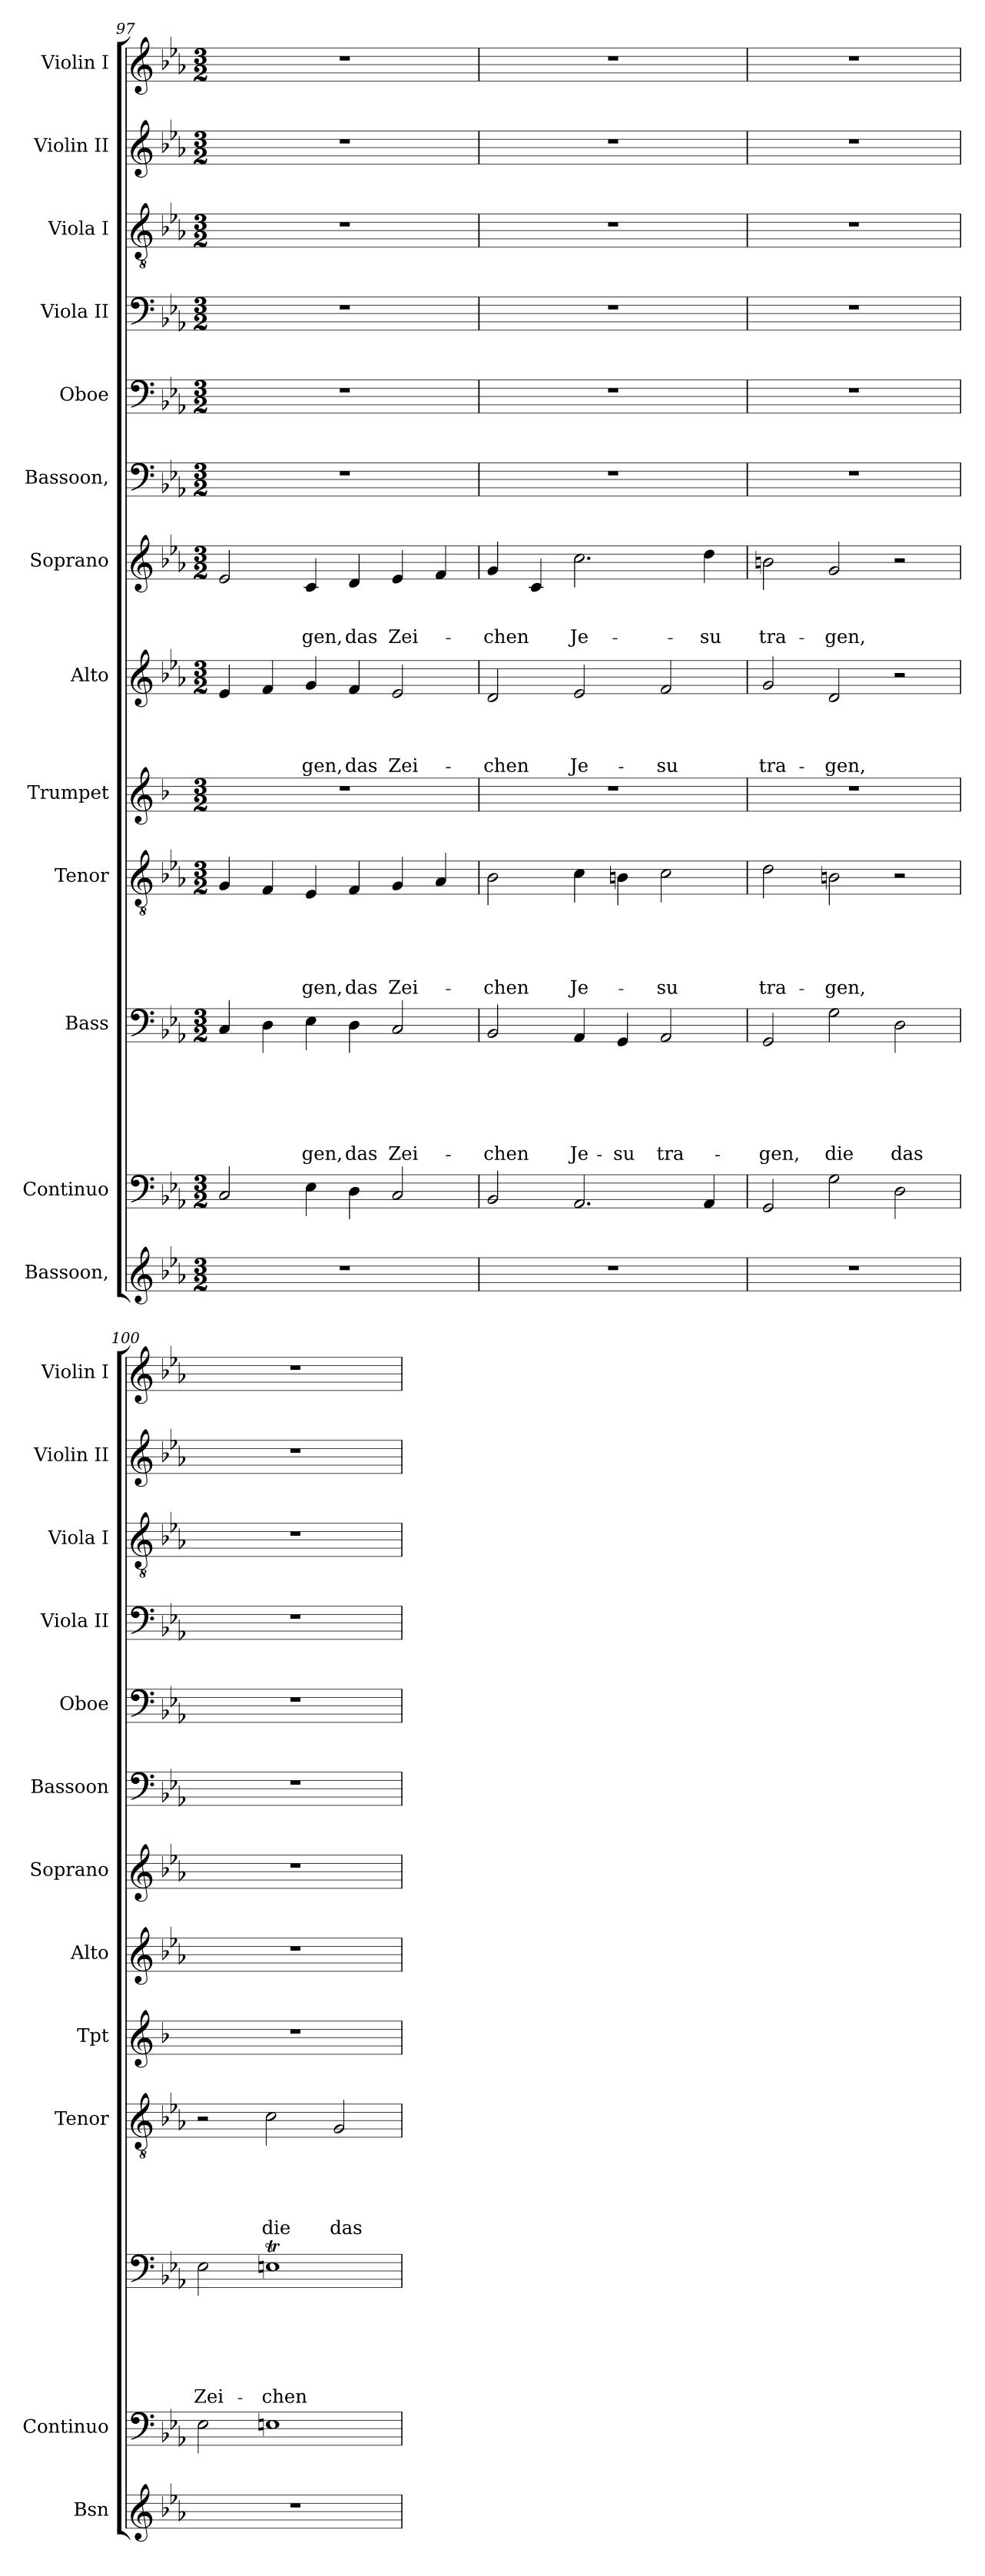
**kern	**kern	**kern	**text	**text	**text	**text	**text	**text	**kern	**text	**text	**text	**text	**text	**kern	**kern	**text	**text	**text	**text	**kern	**text	**text	**text	**kern	**kern	**kern	**kern	**kern	**kern
*part13	*part12	*part11	*part11	*part11	*part11	*part11	*part11	*part11	*part10	*part10	*part10	*part10	*part10	*part10	*part9	*part8	*part8	*part8	*part8	*part8	*part7	*part7	*part7	*part7	*part6	*part5	*part4	*part3	*part2	*part1
*staff13	*staff12	*staff11	*staff11	*staff11	*staff11	*staff11	*staff11	*staff11	*staff10	*staff10	*staff10	*staff10	*staff10	*staff10	*staff9	*staff8	*staff8	*staff8	*staff8	*staff8	*staff7	*staff7	*staff7	*staff7	*staff6	*staff5	*staff4	*staff3	*staff2	*staff1
*I"Bassoon,	*I"Continuo	*I"Bass	*	*	*	*	*	*	*I"Tenor	*	*	*	*	*	*I"Trumpet	*I"Alto	*	*	*	*	*I"Soprano	*	*	*	*I"Bassoon,	*I"Oboe	*I"Viola II	*I"Viola I	*I"Violin II	*I"Violin I
*I'Bsn	*I'Continuo	*	*	*	*	*	*	*	*I'Tenor	*	*	*	*	*	*I'Tpt	*I'Alto	*	*	*	*	*I'Soprano	*	*	*	*I'Bassoon	*I'Oboe	*I'Viola II	*I'Viola I	*I'Violin II	*I'Violin I
!!LO:PB:g=z
*clefG2	*clefF4	*clefF4	*	*	*	*	*	*	*clefGv2	*	*	*	*	*	*clefG2	*clefG2	*	*	*	*	*clefG2	*	*	*	*clefF4	*clefF4	*clefF4	*clefGv2	*clefG2	*clefG2
*	*	*	*	*	*	*	*	*	*	*	*	*	*	*	*ITrd1c2	*	*	*	*	*	*	*	*	*	*	*	*	*	*	*
*k[b-e-a-]	*k[b-e-a-]	*k[b-e-a-]	*	*	*	*	*	*	*k[b-e-a-]	*	*	*	*	*	*k[b-e-a-]	*k[b-e-a-]	*	*	*	*	*k[b-e-a-]	*	*	*	*k[b-e-a-]	*k[b-e-a-]	*k[b-e-a-]	*k[b-e-a-]	*k[b-e-a-]	*k[b-e-a-]
*E-:	*E-:	*E-:	*	*	*	*	*	*	*E-:	*	*	*	*	*	*E-:	*E-:	*	*	*	*	*E-:	*	*	*	*E-:	*E-:	*E-:	*E-:	*E-:	*E-:
*M3/2	*M3/2	*M3/2	*	*	*	*	*	*	*M3/2	*	*	*	*	*	*M3/2	*M3/2	*	*	*	*	*M3/2	*	*	*	*M3/2	*M3/2	*M3/2	*M3/2	*M3/2	*M3/2
=97	=97	=97	=97	=97	=97	=97	=97	=97	=97	=97	=97	=97	=97	=97	=97	=97	=97	=97	=97	=97	=97	=97	=97	=97	=97	=97	=97	=97	=97	=97
1.r	2C/	4C/	.	.	.	.	.	.	4G/	.	.	.	.	.	1.r	4e-/	.	.	.	.	2e-/	.	.	.	1.r	1.r	1.r	1.r	1.r	1.r
.	.	4D\	.	.	.	.	.	.	4F/	.	.	.	.	.	.	4f/	.	.	.	.	.	.	.	.	.	.	.	.	.	.
!	!	!	!	!	!	!	!	!LO:LY:b	!	!	!	!	!	!LO:LY:b	!	!	!	!	!	!LO:LY:b	!	!	!	!LO:LY:b	!	!	!	!	!	!
.	4E-\	4E-\	.	.	.	.	.	-gen,	4E-/	.	.	.	.	-gen,	.	4g/	.	.	.	-gen,	4c/	.	.	-gen,	.	.	.	.	.	.
!	!	!	!	!	!	!	!	!LO:LY:b	!	!	!	!	!	!LO:LY:b	!	!	!	!	!	!LO:LY:b	!	!	!	!LO:LY:b	!	!	!	!	!	!
.	4D\	4D\	.	.	.	.	.	das	4F/	.	.	.	.	das	.	4f/	.	.	.	das	4d/	.	.	das	.	.	.	.	.	.
!	!	!	!	!	!	!	!	!LO:LY:b	!	!	!	!	!	!LO:LY:b	!	!	!	!	!	!LO:LY:b	!	!	!	!LO:LY:b	!	!	!	!	!	!
.	2C/	2C/	.	.	.	.	.	Zei-	4G/	.	.	.	.	Zei-	.	2e-/	.	.	.	Zei-	4e-/	.	.	Zei-	.	.	.	.	.	.
.	.	.	.	.	.	.	.	.	4A-/	.	.	.	.	.	.	.	.	.	.	.	4f/	.	.	.	.	.	.	.	.	.
=98	=98	=98	=98	=98	=98	=98	=98	=98	=98	=98	=98	=98	=98	=98	=98	=98	=98	=98	=98	=98	=98	=98	=98	=98	=98	=98	=98	=98	=98	=98
!	!	!	!	!	!	!	!	!LO:LY:b	!	!	!	!	!	!LO:LY:b	!	!	!	!	!	!LO:LY:b	!	!	!	!LO:LY:b	!	!	!	!	!	!
1.r	2BB-/	2BB-/	.	.	.	.	.	-chen	2B-\	.	.	.	.	-chen	1.r	2d/	.	.	.	-chen	4g/	.	.	-chen	1.r	1.r	1.r	1.r	1.r	1.r
.	.	.	.	.	.	.	.	.	.	.	.	.	.	.	.	.	.	.	.	.	4c/	.	.	.	.	.	.	.	.	.
!	!	!	!	!	!	!	!	!LO:LY:b	!	!	!	!	!	!LO:LY:b	!	!	!	!	!	!LO:LY:b	!	!	!	!LO:LY:b	!	!	!	!	!	!
.	2.AA-/	4AA-/	.	.	.	.	.	Je-	4c\	.	.	.	.	Je-	.	2e-/	.	.	.	Je-	2.cc\	.	.	Je-	.	.	.	.	.	.
!	!	!	!	!	!	!	!	!LO:LY:b	!	!	!	!	!	!	!	!	!	!	!	!	!	!	!	!	!	!	!	!	!	!
.	.	4GG/	.	.	.	.	.	-su	4Bn\	.	.	.	.	.	.	.	.	.	.	.	.	.	.	.	.	.	.	.	.	.
!	!	!	!	!	!	!	!	!LO:LY:b	!	!	!	!	!	!LO:LY:b	!	!	!	!	!	!LO:LY:b	!	!	!	!	!	!	!	!	!	!
.	.	2AA-/	.	.	.	.	.	tra-	2c\	.	.	.	.	-su	.	2f/	.	.	.	-su	.	.	.	.	.	.	.	.	.	.
!	!	!	!	!	!	!	!	!	!	!	!	!	!	!	!	!	!	!	!	!	!	!	!	!LO:LY:b	!	!	!	!	!	!
.	4AA-/	.	.	.	.	.	.	.	.	.	.	.	.	.	.	.	.	.	.	.	4dd\	.	.	-su	.	.	.	.	.	.
=99	=99	=99	=99	=99	=99	=99	=99	=99	=99	=99	=99	=99	=99	=99	=99	=99	=99	=99	=99	=99	=99	=99	=99	=99	=99	=99	=99	=99	=99	=99
!	!	!	!	!	!	!	!	!LO:LY:b	!	!	!	!	!	!LO:LY:b	!	!	!	!	!	!LO:LY:b	!	!	!	!LO:LY:b	!	!	!	!	!	!
1.r	2GG/	2GG/	.	.	.	.	.	-gen,	2d\	.	.	.	.	tra-	1.r	2g/	.	.	.	tra-	2bn\	.	.	tra-	1.r	1.r	1.r	1.r	1.r	1.r
!	!	!	!	!	!	!	!	!LO:LY:b	!	!	!	!	!	!LO:LY:b	!	!	!	!	!	!LO:LY:b	!	!	!	!LO:LY:b	!	!	!	!	!	!
.	2G\	2G\	.	.	.	.	.	die	2Bn\	.	.	.	.	-gen,	.	2d/	.	.	.	-gen,	2g/	.	.	-gen,	.	.	.	.	.	.
!	!	!	!	!	!	!	!	!LO:LY:b	!	!	!	!	!	!	!	!	!	!	!	!	!	!	!	!	!	!	!	!	!	!
.	2D\	2D\	.	.	.	.	.	das	2r	.	.	.	.	.	.	2r	.	.	.	.	2r	.	.	.	.	.	.	.	.	.
=100	=100	=100	=100	=100	=100	=100	=100	=100	=100	=100	=100	=100	=100	=100	=100	=100	=100	=100	=100	=100	=100	=100	=100	=100	=100	=100	=100	=100	=100	=100
!	!	!	!	!	!	!	!	!LO:LY:b	!	!	!	!	!	!	!	!	!	!	!	!	!	!	!	!	!	!	!	!	!	!
1.r	2E-\	2E-\	.	.	.	.	.	Zei-	2r	.	.	.	.	.	1.r	1.r	.	.	.	.	1.r	.	.	.	1.r	1.r	1.r	1.r	1.r	1.r
!	!	!	!	!	!	!	!	!LO:LY:b	!	!	!	!	!	!LO:LY:b	!	!	!	!	!	!	!	!	!	!	!	!	!	!	!	!
.	1En	1Ent	.	.	.	.	.	-chen	2c\	.	.	.	.	die	.	.	.	.	.	.	.	.	.	.	.	.	.	.	.	.
!	!	!	!	!	!	!	!	!	!	!	!	!	!	!LO:LY:b	!	!	!	!	!	!	!	!	!	!	!	!	!	!	!	!
.	.	.	.	.	.	.	.	.	2G/	.	.	.	.	das	.	.	.	.	.	.	.	.	.	.	.	.	.	.	.	.
=	=	=	=	=	=	=	=	=	=	=	=	=	=	=	=	=	=	=	=	=	=	=	=	=	=	=	=	=	=	=
*-	*-	*-	*-	*-	*-	*-	*-	*-	*-	*-	*-	*-	*-	*-	*-	*-	*-	*-	*-	*-	*-	*-	*-	*-	*-	*-	*-	*-	*-	*-
